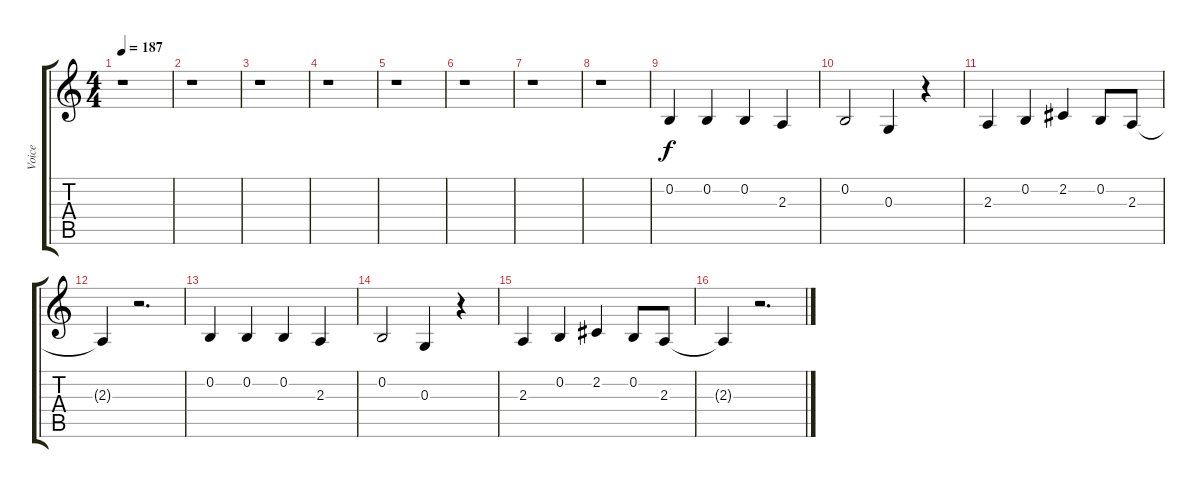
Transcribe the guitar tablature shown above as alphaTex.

\track ("Voice" "Voice") {instrument sopranosax}
\staff {score tabs}
\tuning (E4 B3 G3 D3 A2 E2) {hide}
\ts (4 4)
\tempo 187
\clef g2
\ks c
r.1{dy f instrument sopranosax} |
r.1 |
r.1 |
r.1 |
r.1 |
r.1 |
r.1 |
r.1 |
0.2.4 0.2.4 0.2.4 2.3.4 |
0.2.2 0.3.4 r.4 |
2.3.4 0.2.4 2.2.4 0.2.8 2.3.8 |
2.3{t}.4 r.2{d} |
0.2.4 0.2.4 0.2.4 2.3.4 |
0.2.2 0.3.4 r.4 |
2.3.4 0.2.4 2.2.4 0.2.8 2.3.8 |
2.3{t}.4 r.2{d}
